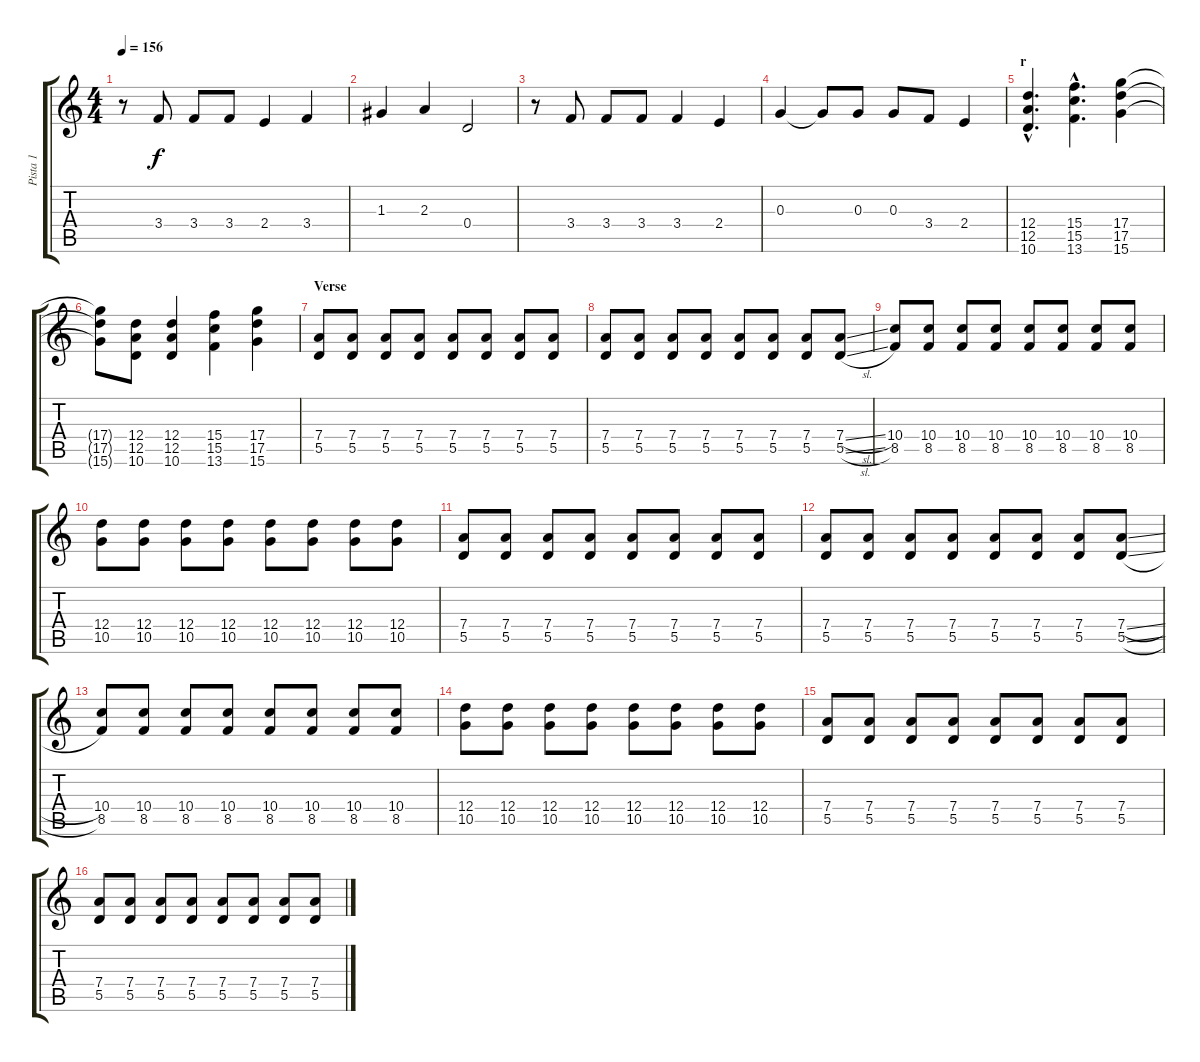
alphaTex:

\track ("Pista 1" "Pista 1") {instrument distortionguitar}
\staff {score tabs}
\tuning (E4 B3 G3 D3 A2 E2) {hide}
\ts (4 4)
\tempo 156
\clef g2
\ks c
r.8{dy f volume 14} 3.4.8 3.4.8 3.4.8 2.4.4 3.4.4 |
1.3.4 2.3.4 0.4.2 |
r.8 3.4.8 3.4.8 3.4.8 3.4.4 2.4.4 |
0.3.4 0.3{t}.8 0.3.8 0.3.8 3.4.8 2.4.4 |
\section ("" "r")
(12.4{hac} 12.5{hac} 10.6{hac}).4{d volume 9} (15.4{hac} 15.5{hac} 13.6{hac}).4{d} (17.4 17.5 15.6).4 |
(17.4{t} 17.5{t} 15.6{t}).8 (12.4 12.5 10.6).8 (12.4 12.5 10.6).4 (15.4 15.5 13.6).4 (17.4 17.5 15.6).4 |
\section ("" "Verse")
(7.4 5.5).8{instrument electricguitarclean} (7.4 5.5).8 (7.4 5.5).8 (7.4 5.5).8 (7.4 5.5).8 (7.4 5.5).8 (7.4 5.5).8 (7.4 5.5).8 |
(7.4 5.5).8 (7.4 5.5).8 (7.4 5.5).8 (7.4 5.5).8 (7.4 5.5).8 (7.4 5.5).8 (7.4 5.5).8 (7.4{sl} 5.5{sl}).8 |
(10.4 8.5).8 (10.4 8.5).8 (10.4 8.5).8 (10.4 8.5).8 (10.4 8.5).8 (10.4 8.5).8 (10.4 8.5).8 (10.4 8.5).8 |
(12.4 10.5).8 (12.4 10.5).8 (12.4 10.5).8 (12.4 10.5).8 (12.4 10.5).8 (12.4 10.5).8 (12.4 10.5).8 (12.4 10.5).8 |
(7.4 5.5).8{instrument electricguitarclean} (7.4 5.5).8 (7.4 5.5).8 (7.4 5.5).8 (7.4 5.5).8 (7.4 5.5).8 (7.4 5.5).8 (7.4 5.5).8 |
(7.4 5.5).8 (7.4 5.5).8 (7.4 5.5).8 (7.4 5.5).8 (7.4 5.5).8 (7.4 5.5).8 (7.4 5.5).8 (7.4{sl} 5.5{sl}).8 |
(10.4 8.5).8 (10.4 8.5).8 (10.4 8.5).8 (10.4 8.5).8 (10.4 8.5).8 (10.4 8.5).8 (10.4 8.5).8 (10.4 8.5).8 |
(12.4 10.5).8 (12.4 10.5).8 (12.4 10.5).8 (12.4 10.5).8 (12.4 10.5).8 (12.4 10.5).8 (12.4 10.5).8 (12.4 10.5).8 |
(7.4 5.5).8{instrument electricguitarclean} (7.4 5.5).8 (7.4 5.5).8 (7.4 5.5).8 (7.4 5.5).8 (7.4 5.5).8 (7.4 5.5).8 (7.4 5.5).8 |
(7.4 5.5).8 (7.4 5.5).8 (7.4 5.5).8 (7.4 5.5).8 (7.4 5.5).8 (7.4 5.5).8 (7.4 5.5).8 (7.4{sl} 5.5{sl}).8
